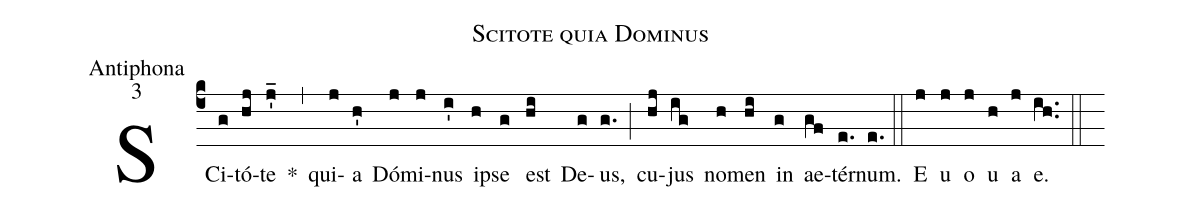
name:Scitote quia Dominus;
office-part:Antiphona;
mode:3;
%%
(c4) SCi(g)tó(hj)te(j'_) *(,) qui(j)a(h') Dó(j)mi(j)nus(i') i(h)pse(g) est(hi) De(g)us,(g.) (;) cu(hj)jus(ig) no(h)men(hi) in(g) ae(gf)tér(e.)num.(e.) (::) <eu>E(j) u(j) o(j) u(h) a(j) e.</eu>(ih..) (::)
